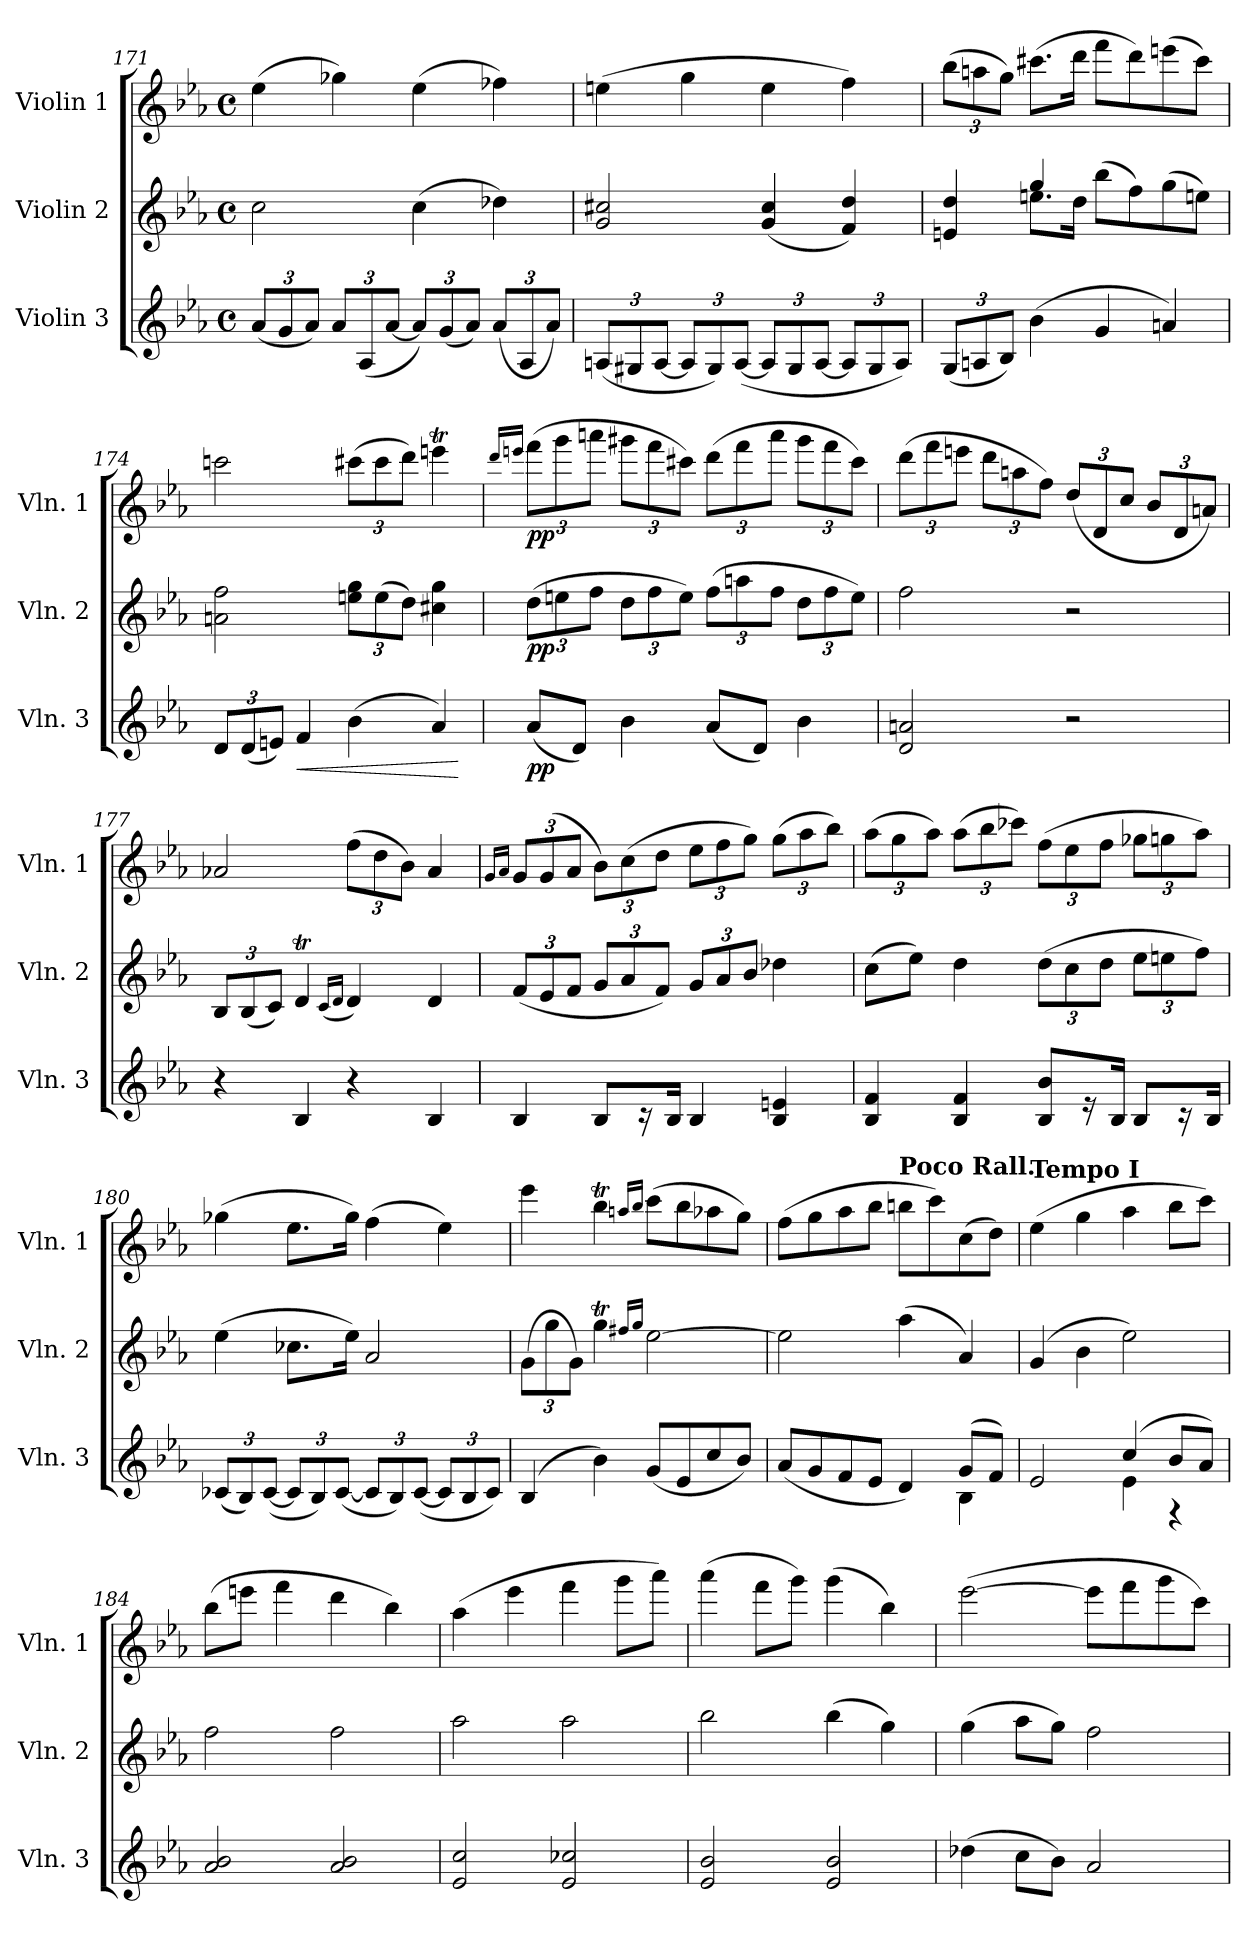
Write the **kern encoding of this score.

**kern	**dynam	**kern	**dynam	**kern	**dynam
*part3	*part3	*part2	*part2	*part1	*part1
*staff3	*staff3	*staff2	*staff2	*staff1	*staff1
*I"Violin 3	*	*I"Violin 2	*	*I"Violin 1	*
*I'Vln. 3	*	*I'Vln. 2	*	*I'Vln. 1	*
!!LO:PB:g=z
*clefG2	*	*clefG2	*	*clefG2	*
*k[b-e-a-]	*	*k[b-e-a-]	*	*k[b-e-a-]	*
*M4/4	*	*M4/4	*	*M4/4	*
*met(c)	*	*met(c)	*	*met(c)	*
*Xbrackettup	*	*	*	*	*
=171	=171	=171	=171	=171	=171
(<12a-/L	.	2cc\	.	(>4ee-\	.
12g/	.	.	.	.	.
12a-/J)	.	.	.	.	.
12a-/L	.	.	.	4gg-X\)	.
(<12A-/	.	.	.	.	.
[12a-/J	.	.	.	.	.
12a-/L])	.	(>4cc\	.	(>4ee-\	.
(<12g/	.	.	.	.	.
12a-/J)	.	.	.	.	.
(<12a-/L	.	4dd-X\)	.	4ff-X\)	.
12A-/	.	.	.	.	.
12a-/J)	.	.	.	.	.
=172	=172	=172	=172	=172	=172
(<12An/L	.	2g/ 2cc#X/	.	(>4een\	.
12G#X/	.	.	.	.	.
[12A/J	.	.	.	.	.
12A/L]	.	.	.	4gg\	.
12G#/)	.	.	.	.	.
(<[12A/J	.	.	.	.	.
12A/L]	.	(<4g/ 4cc#/	.	4ee\	.
12G#/	.	.	.	.	.
[12A/J	.	.	.	.	.
12A/L]	.	4f/ 4dd/)	.	4ff\)	.
12G#/	.	.	.	.	.
12A/J)	.	.	.	.	.
!!LO:LB:g=z
=173	=173	=173	=173	=173	=173
*	*	*^	*	*	*
*	*	*	*	*	*Xbrackettup	*
(<12G/L	.	4en/ 4dd/	4ryy	.	(>12bb-\L	.
12An/	.	.	.	.	12aan\	.
12B-/J)	.	.	.	.	12gg\J)	.
(>4b-\	.	4gg/	8.een\L	.	(>8.ccc#X\L	.
.	.	.	16dd\Jk	.	16ddd\Jk	.
4g/	.	(>8bb-\L	2ryy	.	8fff\L	.
.	.	8ff\)	.	.	8ddd\)	.
4an/)	.	(>8gg\	.	.	(>8eeen\	.
.	.	8een\J)	.	.	8ccc#\J)	.
*	*	*v	*v	*	*	*
=174	=174	=174	=174	=174	=174
12d/L	.	2an\ 2ff\	.	2cccn\	.
(<12d/	.	.	.	.	.
12en/J)	.	.	.	.	.
!	!LO:HP:b	!	!	!	!
4f/	<	.	.	.	.
*	*	*Xbrackettup	*	*	*
(>4b-\	.	12een\ 12gg\L	.	(>12ccc#X\L	.
.	.	(>12ee\	.	12ccc#\	.
.	.	12dd\J)	.	12ddd\J)	.
4a-/)	.	4cc#X\ 4gg\	.	4eeent\	.
.	[	.	.	.	.
!!LO:PB:g=z
=175	=175	=175	=175	=175	=175
.	.	.	.	16qddd/LL	.
.	.	.	.	16qeeen/JJ	.
!	!LO:DY:b	!	!LO:DY:b	!	!LO:DY:b
(<8a-/L	pp	(>12dd\L	pp	(>12fff\L	pp
.	.	12een\	.	12ggg\	.
8d/J)	.	.	.	.	.
.	.	12ff\J	.	12aaan\J	.
4b-\	.	12dd\L	.	12ggg#X\L	.
.	.	12ff\	.	12fff\	.
.	.	12ee\J)	.	12ccc#X\J)	.
(<8a-/L	.	(>12ff\L	.	(>12ddd\L	.
.	.	12aan\	.	12fff\	.
8d/J)	.	.	.	.	.
.	.	12ff\J	.	12aaa\J	.
4b-\	.	12dd\L	.	12ggg#\L	.
.	.	12ff\	.	12fff\	.
.	.	12ee\J)	.	12ccc#\J)	.
=176	=176	=176	=176	=176	=176
2d/ 2an/	.	2ff\	.	(>12ddd\L	.
.	.	.	.	12fff\	.
.	.	.	.	12eeen\J	.
.	.	.	.	12ddd\L	.
.	.	.	.	12aan\	.
.	.	.	.	12ff\J)	.
2r	.	2r	.	(<12dd/L	.
.	.	.	.	12d/	.
.	.	.	.	12cc/J	.
.	.	.	.	12b-/L	.
.	.	.	.	12d/	.
.	.	.	.	12an/J)	.
!!LO:PB:g=z
=177	=177	=177	=177	=177	=177
4r	.	12B-/L	.	2a-X/	.
.	.	(<12B-/	.	.	.
.	.	12c/J)	.	.	.
4B-/	.	4dt/	.	.	.
.	.	(<16qc/LL	.	.	.
.	.	16qd/JJ	.	.	.
4r	.	4d/)	.	(>12ff\L	.
.	.	.	.	12dd\	.
.	.	.	.	12b-\J)	.
4B-/	.	4d/	.	4a-/	.
=178	=178	=178	=178	=178	=178
.	.	.	.	16qg/LL	.
.	.	.	.	16qa-/JJ	.
4B-/	.	(<12f/L	.	12g/L	.
.	.	12e-/	.	(>12g/	.
.	.	12f/J	.	12a-/J	.
8B-/L	.	12g/L	.	12b-\L)	.
.	.	12a-/	.	(>12cc\	.
16rc	.	.	.	.	.
.	.	12f/J)	.	12dd\J	.
16B-/Jk	.	.	.	.	.
4B-/	.	12g/L	.	12ee-\L	.
.	.	12a-/	.	12ff\	.
.	.	12b-/J	.	12gg\J)	.
4B-/ 4en/	.	4dd-X\	.	(>12gg\L	.
.	.	.	.	12aa-\	.
.	.	.	.	12bb-\J)	.
!!LO:PB:g=z
=179	=179	=179	=179	=179	=179
4B-/ 4f/	.	(>8cc\L	.	(>12aa-\L	.
.	.	.	.	12gg\	.
.	.	8ee-\J)	.	.	.
.	.	.	.	12aa-\J)	.
4B-/ 4f/	.	4dd\	.	(>12aa-\L	.
.	.	.	.	12bb-\	.
.	.	.	.	12ccc-X\J)	.
8B-/ 8b-/L	.	(>12dd\L	.	(>12ff\L	.
.	.	12cc\	.	12ee-\	.
16r	.	.	.	.	.
.	.	12dd\J	.	12ff\J	.
16B-/Jk	.	.	.	.	.
8B-/L	.	12ee-\L	.	12gg-X\L	.
.	.	12een\	.	12ggn\	.
16rc	.	.	.	.	.
.	.	12ff\J)	.	12aa-\J)	.
16B-/Jk	.	.	.	.	.
=180	=180	=180	=180	=180	=180
(<12c-X/L	.	(>4ee-\	.	(>4gg-X\	.
12B-/)	.	.	.	.	.
(<[12c-/J	.	.	.	.	.
12c-/L]	.	8.cc-X\L	.	8.ee-\L	.
12B-/)	.	.	.	.	.
(<[12c-/J	.	.	.	.	.
.	.	16ee-\Jk)	.	16gg-\Jk)	.
12c-/L]	.	2a-/	.	(>4ff\	.
12B-/)	.	.	.	.	.
(<[12c-/J	.	.	.	.	.
12c-/L]	.	.	.	4ee-\)	.
12B-/	.	.	.	.	.
12c-/J)	.	.	.	.	.
!!LO:LB:g=z
=181	=181	=181	=181	=181	=181
(>4B-/	.	(>12g\L	.	4eee-\	.
.	.	12gg\	.	.	.
.	.	12g\J)	.	.	.
4b-\)	.	4ggt\	.	4bb-T\	.
.	.	16qff#X/LL	.	16qaan/LL	.
.	.	16qgg/JJ	.	16qbb-/JJ	.
(<8g/L	.	[2ee-\	.	(>8ccc\L	.
8e-/	.	.	.	8bb-\	.
8cc/	.	.	.	8aa-X\	.
8b-/J)	.	.	.	8gg\J)	.
=182	=182	=182	=182	=182	=182
*^	*	*	*	*	*
(<8a-/L	4ryy	.	2ee-\]	.	(>8ff\L	.
8g/	.	.	.	.	8gg\	.
8f/	4ryy	.	.	.	8aa-\	.
8e-/J	.	.	.	.	8bb-\J	.
!	!	!	!	!	!LO:TX:a:B:t=Poco Rall.	!
4d/)	4ryy	.	(>4aa-\	.	8bbn\L	.
.	.	.	.	.	8ccc\)	.
(>8g/L	4B-\	.	4a-/)	.	(>8cc\	.
8f/J)	.	.	.	.	8dd\J)	.
!!LO:LB:g=z
=183	=183	=183	=183	=183	=183	=183
!	!	!	!	!	!LO:TX:a:B:t=Tempo I	!
2e-/	4ryy	.	(>4g/	.	(>4ee-\	.
.	4ryy	.	4b-\	.	4gg\	.
(>4cc/	4e-\	.	2ee-\)	.	4aa-\	.
8b-/L	4rF	.	.	.	8bb-\L	.
8a-/J)	.	.	.	.	8ccc\J)	.
*v	*v	*	*	*	*	*
=184	=184	=184	=184	=184	=184
2a-/ 2b-/	.	2ff\	.	(>8bb-\L	.
.	.	.	.	8eeen\J	.
.	.	.	.	4fff\	.
2a-/ 2b-/	.	2ff\	.	4ddd\	.
.	.	.	.	4bb-\)	.
=185	=185	=185	=185	=185	=185
2e-/ 2cc/	.	2aa-\	.	(>4aa-\	.
.	.	.	.	4eee-\	.
2e-/ 2cc-X/	.	2aa-\	.	4fff\	.
.	.	.	.	8ggg\L	.
.	.	.	.	8aaa-\J)	.
=186	=186	=186	=186	=186	=186
2e-/ 2b-/	.	2bb-\	.	(>4aaa-\	.
.	.	.	.	8fff\L	.
.	.	.	.	8ggg\J)	.
2e-/ 2b-/	.	(>4bb-\	.	(>4ggg\	.
.	.	4gg\)	.	4bb-\)	.
=187	=187	=187	=187	=187	=187
(>4dd-X\	.	(>4gg\	.	(>[2eee-\	.
8cc\L	.	8aa-\L	.	.	.
8b-\J)	.	8gg\J)	.	.	.
2a-/	.	2ff\	.	8eee-\L]	.
.	.	.	.	8fff\	.
.	.	.	.	8ggg\	.
.	.	.	.	8ccc\J)	.
=	=	=	=	=	=
*-	*-	*-	*-	*-	*-
